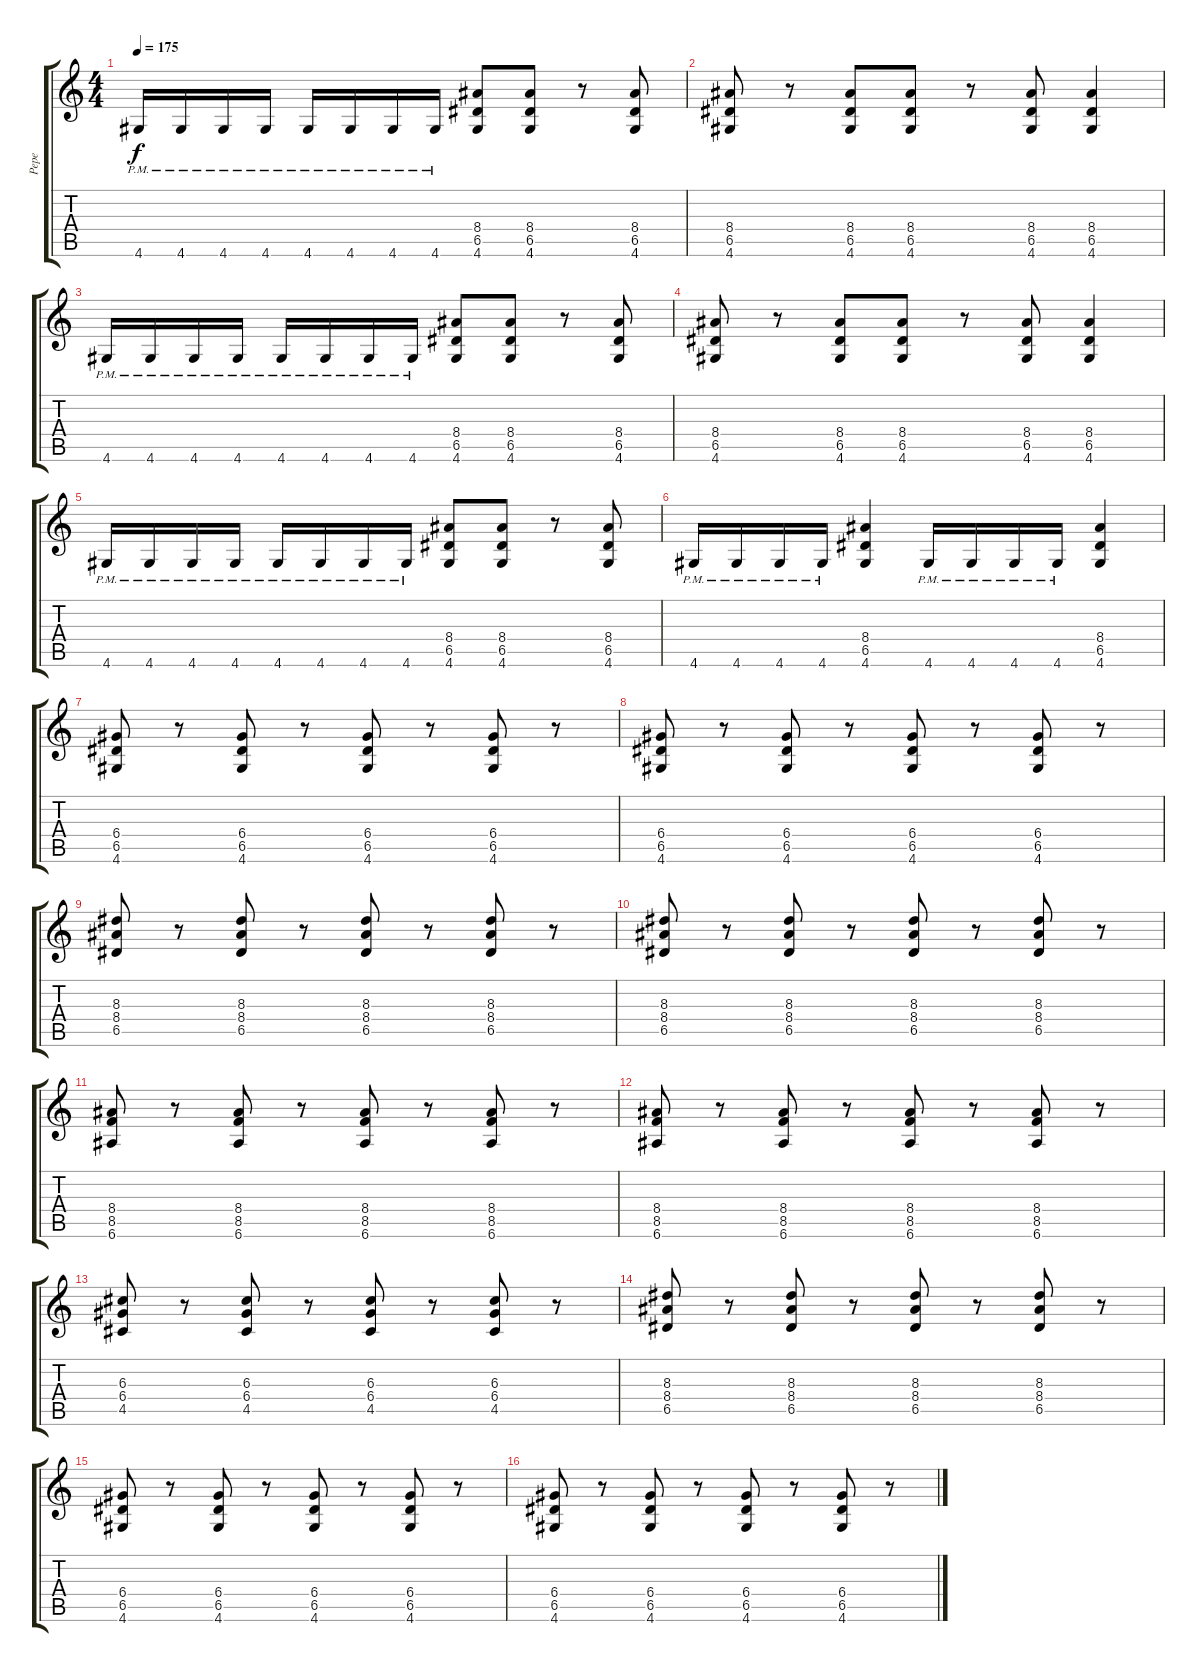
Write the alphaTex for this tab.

\track ("Pepe" "Pepe") {instrument distortionguitar}
\staff {score tabs}
\tuning (E4 B3 G3 D3 A2 E2) {hide}
\ts (4 4)
\tempo 175
\clef g2
\ks c
4.6{pm}.16{dy f} 4.6{pm}.16 4.6{pm}.16 4.6{pm}.16 4.6{pm}.16 4.6{pm}.16 4.6{pm}.16 4.6{pm}.16 (8.4 6.5 4.6).8 (8.4 6.5 4.6).8 r.8 (8.4 6.5 4.6).8 |
(8.4 6.5 4.6).8 r.8 (8.4 6.5 4.6).8 (8.4 6.5 4.6).8 r.8 (8.4 6.5 4.6).8 (8.4 6.5 4.6).4 |
4.6{pm}.16 4.6{pm}.16 4.6{pm}.16 4.6{pm}.16 4.6{pm}.16 4.6{pm}.16 4.6{pm}.16 4.6{pm}.16 (8.4 6.5 4.6).8 (8.4 6.5 4.6).8 r.8 (8.4 6.5 4.6).8 |
(8.4 6.5 4.6).8 r.8 (8.4 6.5 4.6).8 (8.4 6.5 4.6).8 r.8 (8.4 6.5 4.6).8 (8.4 6.5 4.6).4 |
4.6{pm}.16 4.6{pm}.16 4.6{pm}.16 4.6{pm}.16 4.6{pm}.16 4.6{pm}.16 4.6{pm}.16 4.6{pm}.16 (8.4 6.5 4.6).8 (8.4 6.5 4.6).8 r.8 (8.4 6.5 4.6).8 |
4.6{pm}.16 4.6{pm}.16 4.6{pm}.16 4.6{pm}.16 (8.4 6.5 4.6).4 4.6{pm}.16 4.6{pm}.16 4.6{pm}.16 4.6{pm}.16 (8.4 6.5 4.6).4 |
(6.4 6.5 4.6).8 r.8 (6.4 6.5 4.6).8 r.8 (6.4 6.5 4.6).8 r.8 (6.4 6.5 4.6).8 r.8 |
(6.4 6.5 4.6).8 r.8 (6.4 6.5 4.6).8 r.8 (6.4 6.5 4.6).8 r.8 (6.4 6.5 4.6).8 r.8 |
(8.3 8.4 6.5).8 r.8 (8.3 8.4 6.5).8 r.8 (8.3 8.4 6.5).8 r.8 (8.3 8.4 6.5).8 r.8 |
(8.3 8.4 6.5).8 r.8 (8.3 8.4 6.5).8 r.8 (8.3 8.4 6.5).8 r.8 (8.3 8.4 6.5).8 r.8 |
(8.4 8.5 6.6).8 r.8 (8.4 8.5 6.6).8 r.8 (8.4 8.5 6.6).8 r.8 (8.4 8.5 6.6).8 r.8 |
(8.4 8.5 6.6).8 r.8 (8.4 8.5 6.6).8 r.8 (8.4 8.5 6.6).8 r.8 (8.4 8.5 6.6).8 r.8 |
(6.3 6.4 4.5).8 r.8 (6.3 6.4 4.5).8 r.8 (6.3 6.4 4.5).8 r.8 (6.3 6.4 4.5).8 r.8 |
(8.3 8.4 6.5).8 r.8 (8.3 8.4 6.5).8 r.8 (8.3 8.4 6.5).8 r.8 (8.3 8.4 6.5).8 r.8 |
(6.4 6.5 4.6).8 r.8 (6.4 6.5 4.6).8 r.8 (6.4 6.5 4.6).8 r.8 (6.4 6.5 4.6).8 r.8 |
(6.4 6.5 4.6).8 r.8 (6.4 6.5 4.6).8 r.8 (6.4 6.5 4.6).8 r.8 (6.4 6.5 4.6).8 r.8
